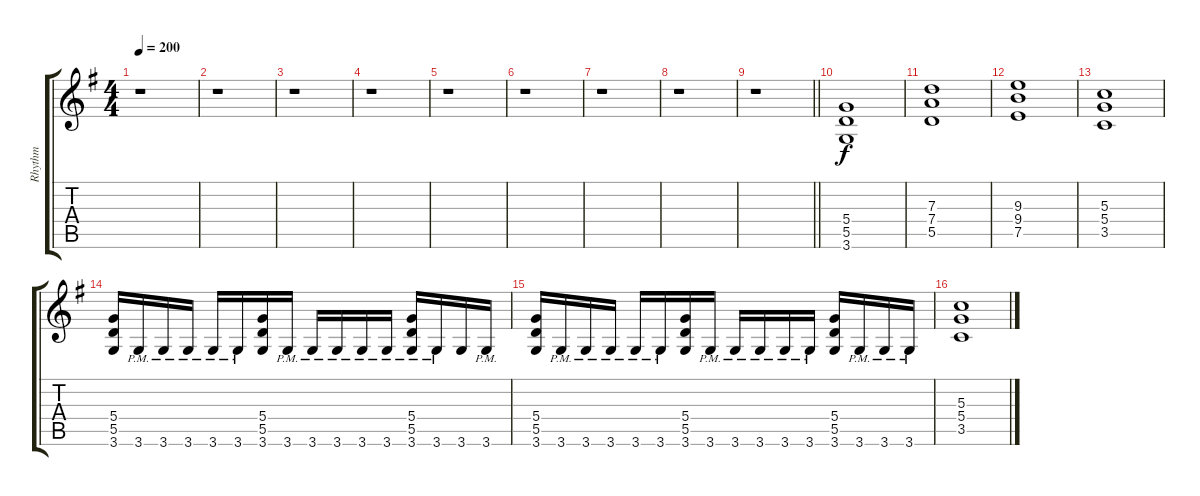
\track ("Rhythm " "Rhythm ") {instrument distortionguitar}
\staff {score tabs}
\tuning (E4 B3 G3 D3 A2 E2) {hide}
\ts (4 4)
\tempo 200
\clef g2
\ks g
r.1{dy f} |
r.1 |
r.1 |
r.1 |
r.1 |
r.1 |
r.1 |
r.1 |
\barLineRight lightlight
r.1 |
(5.4 5.5 3.6).1 |
(7.3 7.4 5.5).1 |
(9.3 9.4 7.5).1 |
(5.3 5.4 3.5).1 |
(5.4 5.5 3.6).16 3.6{pm}.16 3.6{pm}.16 3.6{pm}.16 3.6{pm}.16 3.6{pm}.16 (5.4 5.5 3.6).16 3.6{pm}.16 3.6{pm}.16 3.6{pm}.16 3.6{pm}.16 3.6{pm}.16 (5.4{pm} 5.5{pm} 3.6{pm}).16 3.6{pm}.16 3.6.16 3.6{pm}.16 |
(5.4 5.5 3.6).16 3.6{pm}.16 3.6{pm}.16 3.6{pm}.16 3.6{pm}.16 3.6{pm}.16 (5.4 5.5 3.6).16 3.6{pm}.16 3.6{pm}.16 3.6{pm}.16 3.6{pm}.16 3.6{pm}.16 (5.4 5.5 3.6).16 3.6{pm}.16 3.6{pm}.16 3.6{pm}.16 |
(5.3 5.4 3.5).1
